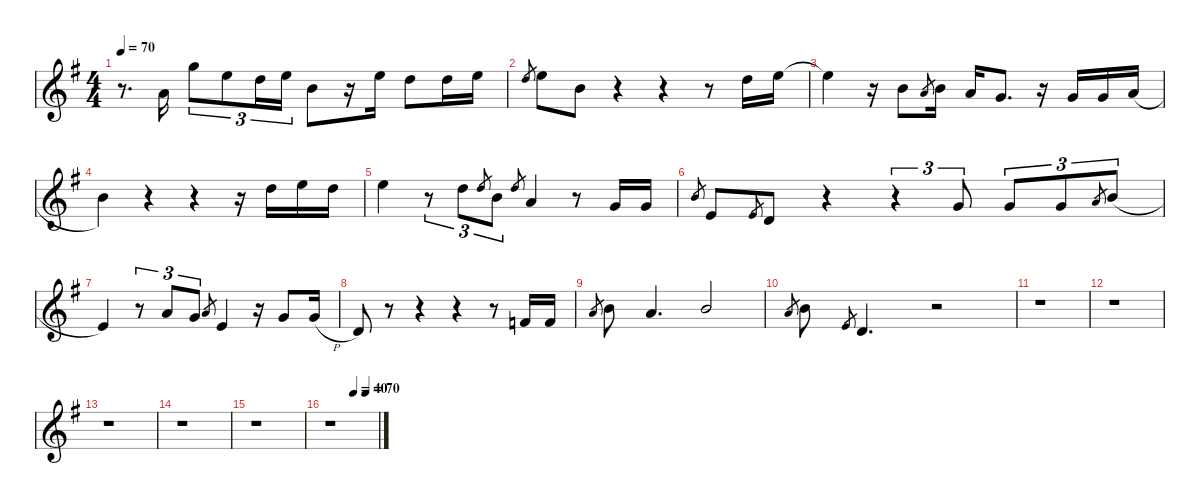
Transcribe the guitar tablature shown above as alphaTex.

\defaultSystemsLayout 4
\hideDynamics
\bracketExtendMode nobrackets
\singleTrackTrackNamePolicy hidden
\multiTrackTrackNamePolicy hidden
\otherSystemsTrackNameOrientation horizontal
\track ("Vocals" "sax.") {defaultSystemsLayout 4 mute instrument tenorsax}
\staff {score}
\tuning (E4 B3 G3 D3 A2 E2)
\displaytranspose 14
\ts (4 4)
\tempo 70
\clef g2
\ks g
r.8{d dy f beam Down} 0.3{acc forcenatural}.16{beam Up} 1.1{acc forcenatural}.8{tu (3 2) beam Down} 3.2{acc forcenatural}.8{tu (3 2) beam Down} 1.2{acc forcenatural}.16{tu (3 2) beam Down} 3.2{acc forcenatural}.16{tu (3 2) beam Down} 2.3{acc forcenatural}.8{beam Down} r.16{beam Down} 3.2{acc forcenatural}.16{beam Down} 1.2{acc forcenatural}.8{beam Down} 1.2{acc forcenatural}.16{beam Down} 3.2{acc forcenatural}.16{beam Down} |
1.2{acc forcenatural}.8{gr dy mf beam Up} 3.2{acc forcenatural}.8{dy f beam Down} 2.3{acc forcenatural}.8{beam Down} r.4{beam Down} r.4{beam Down} r.8{beam Down} 1.2{acc forcenatural}.16{beam Down} 3.2{acc forcenatural}.16{beam Down} |
3.2{t acc forcenatural}.4{beam Down} r.16{beam Down} 2.3{acc forcenatural}.8{beam Up} 0.3{acc forcenatural}.8{gr dy mf beam Up} 2.3{acc forcenatural}.16{dy f beam Up} 0.3{acc forcenatural}.16{beam Up} 3.4{acc forcenatural}.8{d beam Up} r.16{beam Up} 3.4{acc forcenatural}.16{beam Up} 3.4{acc forcenatural}.16{beam Up} 5.4{h acc forcenatural}.16{beam Up} |
7.4{acc forcenatural}.4{beam Down} r.4{beam Down} r.4{beam Down} r.16{beam Down} 1.2{acc forcenatural}.16{beam Down} 3.2{acc forcenatural}.16{beam Down} 1.2{acc forcenatural}.16{beam Down} |
3.2{acc forcenatural}.4{beam Down} r.8{tu (3 2) beam Down} 1.2{acc forcenatural}.8{tu (3 2) beam Down} 5.3{acc forcenatural}.8{gr dy mf beam Up} 2.3{acc forcenatural}.8{tu (3 2) dy f beam Down} 5.3{acc forcenatural}.8{gr dy mf beam Up} 0.3{acc forcenatural}.4{dy f beam Up} r.8{beam Up} 3.4{acc forcenatural}.16{beam Up} 3.4{acc forcenatural}.16{beam Up} |
7.4{acc forcenatural}.8{gr dy mf beam Up} 0.4{acc forcenatural}.8{dy f beam Up} 5.5{acc forcenatural}.8{gr dy mf beam Up} 3.5{acc forcenatural}.8{dy f beam Up} r.4{beam Up} r.4{tu (3 2) beam Up} 3.4{acc forcenatural}.8{tu (3 2) beam Up} 3.4{acc forcenatural}.8{tu (3 2) beam Up} 3.4{acc forcenatural}.8{tu (3 2) beam Up} 5.4{acc forcenatural}.8{gr dy mf beam Up} 7.4{h acc forcenatural}.8{tu (3 2) dy f beam Up} |
0.4{acc forcenatural}.4{beam Up} r.8{tu (3 2) beam Up} 0.3{acc forcenatural}.8{tu (3 2) beam Up} 3.4{acc forcenatural}.8{tu (3 2) beam Up} 5.4{acc forcenatural}.8{gr dy mf beam Up} 0.4{acc forcenatural}.4{dy f beam Up} r.16{beam Up} 3.4{acc forcenatural}.8{beam Up} 8.5{h acc forcenatural}.16{beam Up} |
3.5{acc forcenatural}.8{beam Up} r.8{beam Up} r.4{beam Up} r.4{beam Up} r.8{beam Up} 1.4{acc forcenatural}.16{beam Up} 1.4{acc forcenatural}.16{beam Up} |
0.3{acc forcenatural}.8{gr dy mf beam Up} 2.3{acc forcenatural}.8{dy f beam Down} 0.3{acc forcenatural}.4{d beam Up} 2.3{acc forcenatural}.2{beam Up} |
0.3{acc forcenatural}.8{gr dy mf beam Up} 2.3{acc forcenatural}.8{dy f beam Down} 5.5{acc forcenatural}.8{gr dy mf beam Up} 3.5{acc forcenatural}.4{d dy f beam Up} r.2{beam Up} |
r.1{beam Down} |
r.1{beam Down} |
r.1{beam Down} |
r.1{beam Down} |
r.1{beam Down} |
\tempo (40 0.5)
\tempo (70 0.75)
r.1{beam Down}
